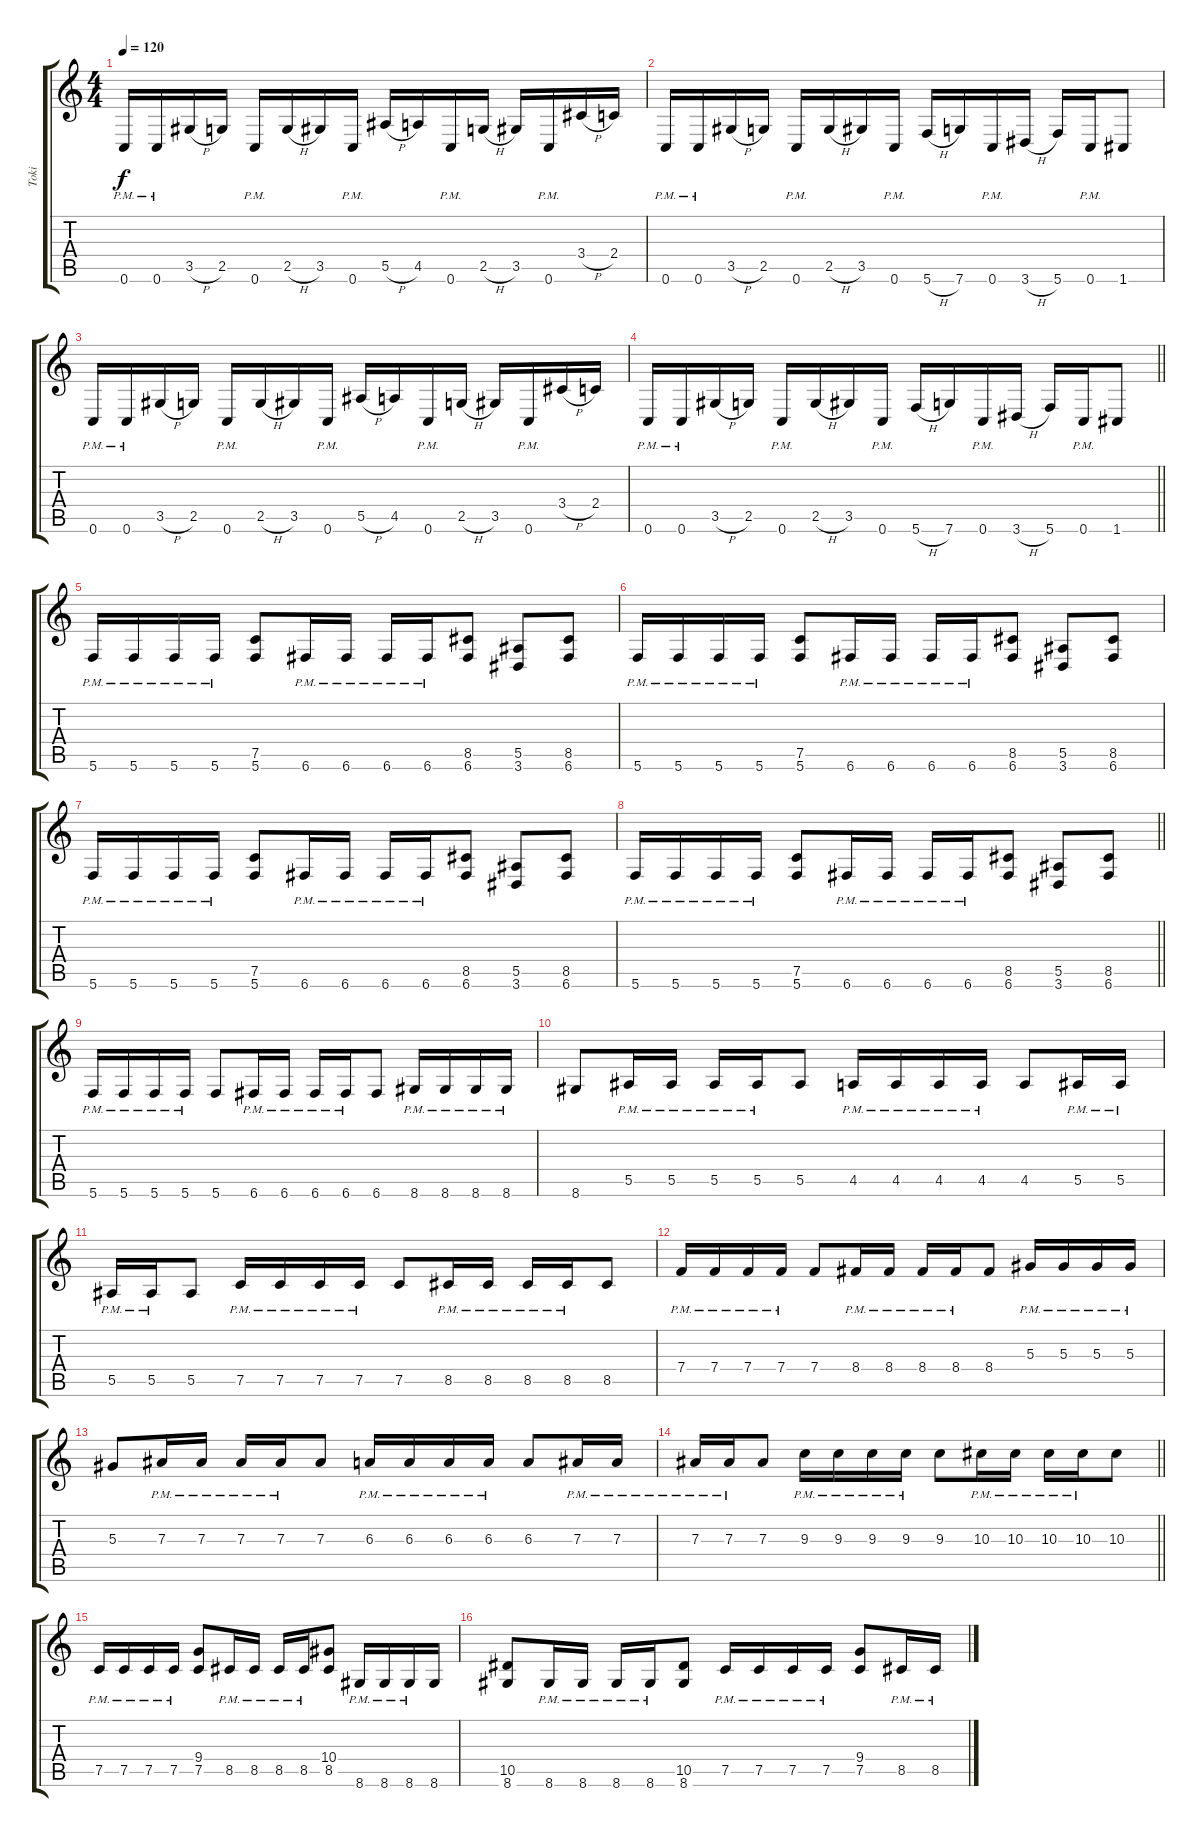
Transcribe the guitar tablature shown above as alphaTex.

\track ("Toki" "Toki") {instrument distortionguitar}
\staff {score tabs}
\tuning (C4 G3 Eb3 Bb2 F2 C2) {hide}
\ts (4 4)
\tempo 120
\clef g2
\ks c
0.6{pm}.16{dy f} 0.6{pm}.16 3.5{h}.16 2.5.16 0.6{pm}.16 2.5{h}.16 3.5.16 0.6{pm}.16 5.5{h}.16 4.5.16 0.6{pm}.16 2.5{h}.16 3.5.16 0.6{pm}.16 3.4{h}.16 2.4.16 |
0.6{pm}.16 0.6{pm}.16 3.5{h}.16 2.5.16 0.6{pm}.16 2.5{h}.16 3.5.16 0.6{pm}.16 5.6{h}.16 7.6.16 0.6{pm}.16 3.6{h}.16 5.6.16 0.6{pm}.16 1.6.8 |
0.6{pm}.16 0.6{pm}.16 3.5{h}.16 2.5.16 0.6{pm}.16 2.5{h}.16 3.5.16 0.6{pm}.16 5.5{h}.16 4.5.16 0.6{pm}.16 2.5{h}.16 3.5.16 0.6{pm}.16 3.4{h}.16 2.4.16 |
\barLineRight lightlight
0.6{pm}.16 0.6{pm}.16 3.5{h}.16 2.5.16 0.6{pm}.16 2.5{h}.16 3.5.16 0.6{pm}.16 5.6{h}.16 7.6.16 0.6{pm}.16 3.6{h}.16 5.6.16 0.6{pm}.16 1.6.8 |
5.6{pm}.16 5.6{pm}.16 5.6{pm}.16 5.6{pm}.16 (7.5 5.6).8 6.6{pm}.16 6.6{pm}.16 6.6{pm}.16 6.6{pm}.16 (8.5 6.6).8 (5.5 3.6).8 (8.5 6.6).8 |
5.6{pm}.16 5.6{pm}.16 5.6{pm}.16 5.6{pm}.16 (7.5 5.6).8 6.6{pm}.16 6.6{pm}.16 6.6{pm}.16 6.6{pm}.16 (8.5 6.6).8 (5.5 3.6).8 (8.5 6.6).8 |
5.6{pm}.16 5.6{pm}.16 5.6{pm}.16 5.6{pm}.16 (7.5 5.6).8 6.6{pm}.16 6.6{pm}.16 6.6{pm}.16 6.6{pm}.16 (8.5 6.6).8 (5.5 3.6).8 (8.5 6.6).8 |
\barLineRight lightlight
5.6{pm}.16 5.6{pm}.16 5.6{pm}.16 5.6{pm}.16 (7.5 5.6).8 6.6{pm}.16 6.6{pm}.16 6.6{pm}.16 6.6{pm}.16 (8.5 6.6).8 (5.5 3.6).8 (8.5 6.6).8 |
5.6{pm}.16 5.6{pm}.16 5.6{pm}.16 5.6{pm}.16 5.6.8 6.6{pm}.16 6.6{pm}.16 6.6{pm}.16 6.6{pm}.16 6.6.8 8.6{pm}.16 8.6{pm}.16 8.6{pm}.16 8.6{pm}.16 |
8.6.8 5.5{pm}.16 5.5{pm}.16 5.5{pm}.16 5.5{pm}.16 5.5.8 4.5{pm}.16 4.5{pm}.16 4.5{pm}.16 4.5{pm}.16 4.5.8 5.5{pm}.16 5.5{pm}.16 |
5.5{pm}.16 5.5{pm}.16 5.5.8 7.5{pm}.16 7.5{pm}.16 7.5{pm}.16 7.5{pm}.16 7.5.8 8.5{pm}.16 8.5{pm}.16 8.5{pm}.16 8.5{pm}.16 8.5.8 |
7.4{pm}.16 7.4{pm}.16 7.4{pm}.16 7.4{pm}.16 7.4.8 8.4{pm}.16 8.4{pm}.16 8.4{pm}.16 8.4{pm}.16 8.4.8 5.3{pm}.16 5.3{pm}.16 5.3{pm}.16 5.3{pm}.16 |
5.3.8 7.3{pm}.16 7.3{pm}.16 7.3{pm}.16 7.3{pm}.16 7.3.8 6.3{pm}.16 6.3{pm}.16 6.3{pm}.16 6.3{pm}.16 6.3.8 7.3{pm}.16 7.3{pm}.16 |
\barLineRight lightlight
7.3{pm}.16 7.3{pm}.16 7.3.8 9.3{pm}.16 9.3{pm}.16 9.3{pm}.16 9.3{pm}.16 9.3.8 10.3{pm}.16 10.3{pm}.16 10.3{pm}.16 10.3{pm}.16 10.3.8 |
7.5{pm}.16 7.5{pm}.16 7.5{pm}.16 7.5{pm}.16 (9.4 7.5).8 8.5{pm}.16 8.5{pm}.16 8.5{pm}.16 8.5{pm}.16 (10.4 8.5).8 8.6{pm}.16 8.6{pm}.16 8.6{pm}.16 8.6.16 |
(10.5 8.6).8 8.6{pm}.16 8.6{pm}.16 8.6{pm}.16 8.6{pm}.16 (10.5 8.6).8 7.5{pm}.16 7.5{pm}.16 7.5{pm}.16 7.5{pm}.16 (9.4 7.5).8 8.5{pm}.16 8.5{pm}.16
